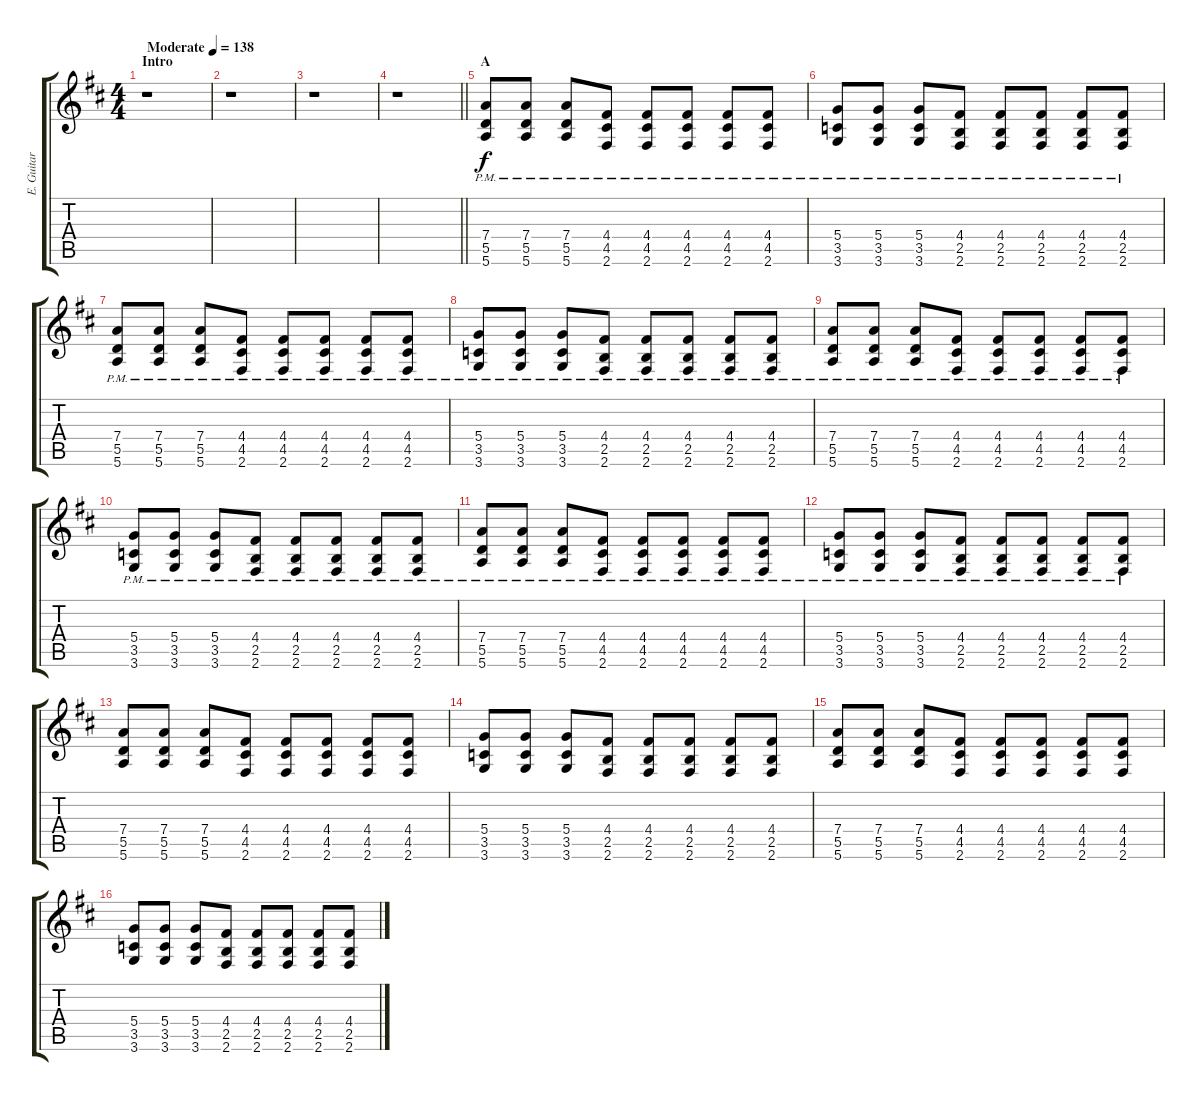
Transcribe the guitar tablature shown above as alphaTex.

\track ("E. Guitar II" "E. Guitar ") {instrument overdrivenguitar}
\staff {score tabs}
\tuning (E4 B3 G3 D3 A2 E2) {hide}
\ts (4 4)
\section ("" "Intro")
\tempo (138 "Moderate")
\clef g2
\ks d
r.1{dy f instrument overdrivenguitar} |
r.1 |
r.1 |
\barLineRight lightlight
r.1 |
\section ("" "A")
(7.4{pm} 5.5{pm} 5.6{pm}).8 (7.4{pm} 5.5{pm} 5.6{pm}).8 (7.4{pm} 5.5{pm} 5.6{pm}).8 (4.4{pm} 4.5{pm} 2.6{pm}).8 (4.4{pm} 4.5{pm} 2.6{pm}).8 (4.4{pm} 4.5{pm} 2.6{pm}).8 (4.4{pm} 4.5{pm} 2.6{pm}).8 (4.4{pm} 4.5{pm} 2.6{pm}).8 |
(5.4{pm} 3.5{pm} 3.6{pm}).8 (5.4{pm} 3.5{pm} 3.6{pm}).8 (5.4{pm} 3.5{pm} 3.6{pm}).8 (4.4{pm} 2.5{pm} 2.6{pm}).8 (4.4{pm} 2.5{pm} 2.6{pm}).8 (4.4{pm} 2.5{pm} 2.6{pm}).8 (4.4{pm} 2.5{pm} 2.6{pm}).8 (4.4{pm} 2.5{pm} 2.6{pm}).8 |
(7.4{pm} 5.5{pm} 5.6{pm}).8 (7.4{pm} 5.5{pm} 5.6{pm}).8 (7.4{pm} 5.5{pm} 5.6{pm}).8 (4.4{pm} 4.5{pm} 2.6{pm}).8 (4.4{pm} 4.5{pm} 2.6{pm}).8 (4.4{pm} 4.5{pm} 2.6{pm}).8 (4.4{pm} 4.5{pm} 2.6{pm}).8 (4.4{pm} 4.5{pm} 2.6{pm}).8 |
(5.4{pm} 3.5{pm} 3.6{pm}).8 (5.4{pm} 3.5{pm} 3.6{pm}).8 (5.4{pm} 3.5{pm} 3.6{pm}).8 (4.4{pm} 2.5{pm} 2.6{pm}).8 (4.4{pm} 2.5{pm} 2.6{pm}).8 (4.4{pm} 2.5{pm} 2.6{pm}).8 (4.4{pm} 2.5{pm} 2.6{pm}).8 (4.4{pm} 2.5{pm} 2.6{pm}).8 |
(7.4{pm} 5.5{pm} 5.6{pm}).8 (7.4{pm} 5.5{pm} 5.6{pm}).8 (7.4{pm} 5.5{pm} 5.6{pm}).8 (4.4{pm} 4.5{pm} 2.6{pm}).8 (4.4{pm} 4.5{pm} 2.6{pm}).8 (4.4{pm} 4.5{pm} 2.6{pm}).8 (4.4{pm} 4.5{pm} 2.6{pm}).8 (4.4{pm} 4.5{pm} 2.6{pm}).8 |
(5.4{pm} 3.5{pm} 3.6{pm}).8 (5.4{pm} 3.5{pm} 3.6{pm}).8 (5.4{pm} 3.5{pm} 3.6{pm}).8 (4.4{pm} 2.5{pm} 2.6{pm}).8 (4.4{pm} 2.5{pm} 2.6{pm}).8 (4.4{pm} 2.5{pm} 2.6{pm}).8 (4.4{pm} 2.5{pm} 2.6{pm}).8 (4.4{pm} 2.5{pm} 2.6{pm}).8 |
(7.4{pm} 5.5{pm} 5.6{pm}).8 (7.4{pm} 5.5{pm} 5.6{pm}).8 (7.4{pm} 5.5{pm} 5.6{pm}).8 (4.4{pm} 4.5{pm} 2.6{pm}).8 (4.4{pm} 4.5{pm} 2.6{pm}).8 (4.4{pm} 4.5{pm} 2.6{pm}).8 (4.4{pm} 4.5{pm} 2.6{pm}).8 (4.4{pm} 4.5{pm} 2.6{pm}).8 |
(5.4{pm} 3.5{pm} 3.6{pm}).8 (5.4{pm} 3.5{pm} 3.6{pm}).8 (5.4{pm} 3.5{pm} 3.6{pm}).8 (4.4{pm} 2.5{pm} 2.6{pm}).8 (4.4{pm} 2.5{pm} 2.6{pm}).8 (4.4{pm} 2.5{pm} 2.6{pm}).8 (4.4{pm} 2.5{pm} 2.6{pm}).8 (4.4{pm} 2.5{pm} 2.6{pm}).8 |
(7.4 5.5 5.6).8 (7.4 5.5 5.6).8 (7.4 5.5 5.6).8 (4.4 4.5 2.6).8 (4.4 4.5 2.6).8 (4.4 4.5 2.6).8 (4.4 4.5 2.6).8 (4.4 4.5 2.6).8 |
(5.4 3.5 3.6).8 (5.4 3.5 3.6).8 (5.4 3.5 3.6).8 (4.4 2.5 2.6).8 (4.4 2.5 2.6).8 (4.4 2.5 2.6).8 (4.4 2.5 2.6).8 (4.4 2.5 2.6).8 |
(7.4 5.5 5.6).8 (7.4 5.5 5.6).8 (7.4 5.5 5.6).8 (4.4 4.5 2.6).8 (4.4 4.5 2.6).8 (4.4 4.5 2.6).8 (4.4 4.5 2.6).8 (4.4 4.5 2.6).8 |
(5.4 3.5 3.6).8 (5.4 3.5 3.6).8 (5.4 3.5 3.6).8 (4.4 2.5 2.6).8 (4.4 2.5 2.6).8 (4.4 2.5 2.6).8 (4.4 2.5 2.6).8 (4.4 2.5 2.6).8
